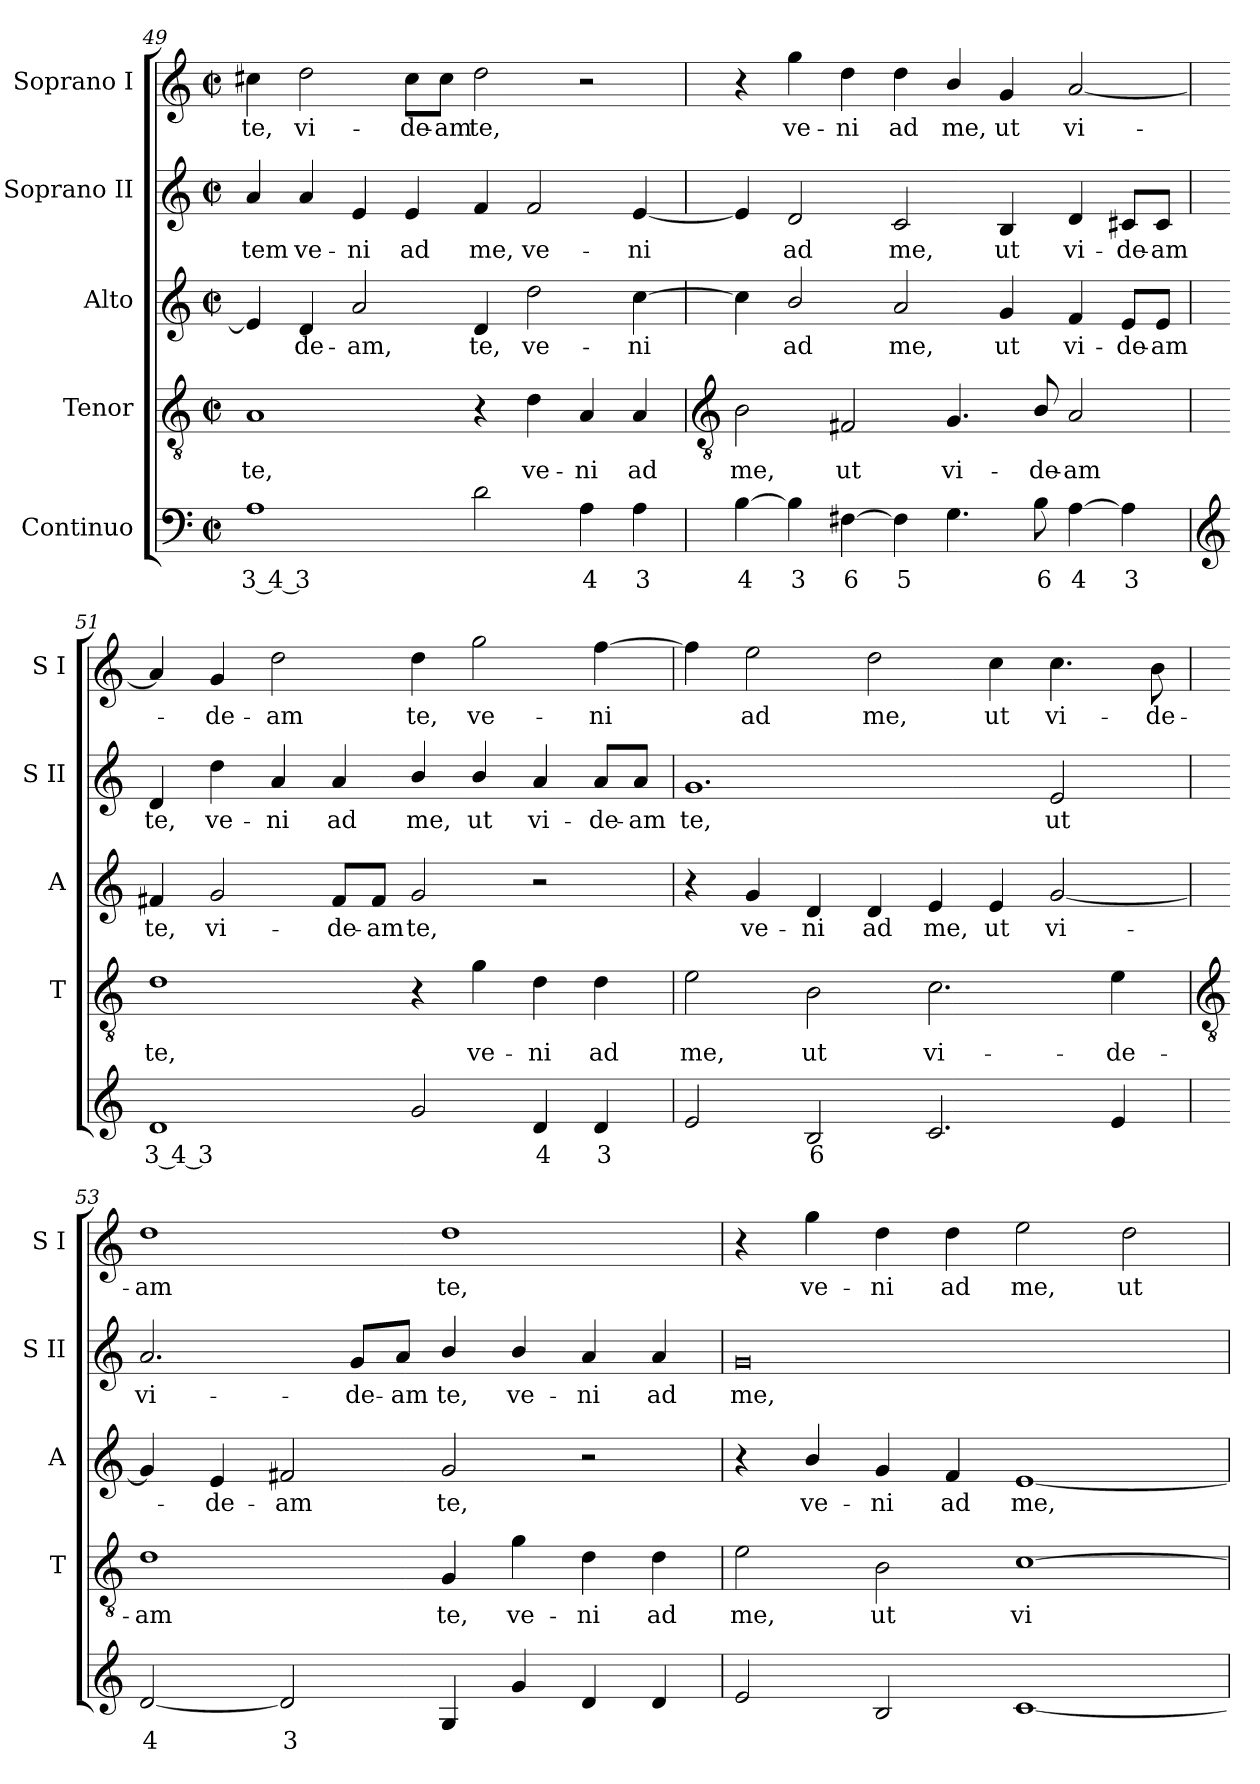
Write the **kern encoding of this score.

**kern	**text	**kern	**text	**kern	**text	**kern	**text	**kern	**text
*part5	*part5	*part4	*part4	*part3	*part3	*part2	*part2	*part1	*part1
*staff5	*staff5	*staff4	*staff4	*staff3	*staff3	*staff2	*staff2	*staff1	*staff1
*I"Continuo	*	*I"Tenor	*	*I"Alto	*	*I"Soprano II	*	*I"Soprano I	*
*	*	*I'T	*	*I'A	*	*I'S II	*	*I'S I	*
*clefF4	*	*clefGv2	*	*clefG2	*	*clefG2	*	*clefG2	*
*k[]	*	*k[]	*	*k[]	*	*k[]	*	*k[]	*
*C:	*	*C:	*	*C:	*	*C:	*	*C:	*
*M4/2	*	*M4/2	*	*M4/2	*	*M4/2	*	*M4/2	*
*met(c|)	*	*met(c|)	*	*met(c|)	*	*met(c|)	*	*met(c|)	*
=49	=49	=49	=49	=49	=49	=49	=49	=49	=49
!	!LO:LY:b	!	!LO:LY:b	!	!	!	!LO:LY:b	!	!LO:LY:b
1A	3 4 3	1A	te,	4e]	.	4a	tem	4cc#X	te,
!	!	!	!	!	!LO:LY:b	!	!LO:LY:b	!	!LO:LY:b
.	.	.	.	4d	de-	4a	ve-	2dd	vi-
!	!	!	!	!	!LO:LY:b	!	!LO:LY:b	!	!
.	.	.	.	2a	-am,	4e	-ni	.	.
!	!	!	!	!	!	!	!LO:LY:b	!	!LO:LY:b
.	.	.	.	.	.	4e	ad	8cc#\L	-de-
!	!	!	!	!	!	!	!	!	!LO:LY:b
.	.	.	.	.	.	.	.	8cc#\J	-am
!	!	!	!	!	!LO:LY:b	!	!LO:LY:b	!	!LO:LY:b
2d	.	4r	.	4d	te,	4f	me,	2dd	te,
!	!	!	!LO:LY:b	!	!LO:LY:b	!	!LO:LY:b	!	!
.	.	4d	ve-	2dd	ve-	2f	ve-	.	.
!	!LO:LY:b	!	!LO:LY:b	!	!	!	!	!	!
4A	4	4A	-ni	.	.	.	.	2r	.
!	!LO:LY:b	!	!LO:LY:b	!	!LO:LY:b	!	!LO:LY:b	!	!
4A	3	4A	ad	[4cc	-ni	[4e	-ni	.	.
!!LO:LB:g=z
=50	=50	=50	=50	=50	=50	=50	=50	=50	=50
*	*	*clefGv2	*	*	*	*	*	*	*
!	!LO:LY:b	!	!LO:LY:b	!	!	!	!	!	!
[4B	4	2B	me,	4cc]	.	4e]	.	4r	.
!	!LO:LY:b	!	!	!	!LO:LY:b	!	!LO:LY:b	!	!LO:LY:b
4B]	3	.	.	2b/	ad	2d	ad	4gg	ve-
!	!LO:LY:b	!	!LO:LY:b	!	!	!	!	!	!LO:LY:b
[4F#X	6	2F#X	ut	.	.	.	.	4dd	-ni
!	!LO:LY:b	!	!	!	!LO:LY:b	!	!LO:LY:b	!	!LO:LY:b
4F#]	5	.	.	2a	me,	2c	me,	4dd	ad
!	!	!	!LO:LY:b	!	!	!	!	!	!LO:LY:b
4.G	.	4.G	vi-	.	.	.	.	4b/	me,
!	!	!	!	!	!LO:LY:b	!	!LO:LY:b	!	!LO:LY:b
.	.	.	.	4g	ut	4B	ut	4g	ut
!	!LO:LY:b	!	!LO:LY:b	!	!	!	!	!	!
8B	6	8B/	-de-	.	.	.	.	.	.
!	!LO:LY:b	!	!LO:LY:b	!	!LO:LY:b	!	!LO:LY:b	!	!LO:LY:b
[4A	4	2A	-am	4f	vi-	4d	vi-	[2a	vi-
!	!LO:LY:b	!	!	!	!LO:LY:b	!	!LO:LY:b	!	!
4A]	3	.	.	8e/L	-de-	8c#X/L	-de-	.	.
!	!	!	!	!	!LO:LY:b	!	!LO:LY:b	!	!
.	.	.	.	8e/J	-am	8c#/J	-am	.	.
=51	=51	=51	=51	=51	=51	=51	=51	=51	=51
*clefG2	*	*	*	*	*	*	*	*	*
!	!LO:LY:b	!	!LO:LY:b	!	!LO:LY:b	!	!LO:LY:b	!	!
1d	3 4 3	1d	te,	4f#X	te,	4d	te,	4a]	.
!	!	!	!	!	!LO:LY:b	!	!LO:LY:b	!	!LO:LY:b
.	.	.	.	2g	vi-	4dd	ve-	4g	de-
!	!	!	!	!	!	!	!LO:LY:b	!	!LO:LY:b
.	.	.	.	.	.	4a	-ni	2dd	-am
!	!	!	!	!	!LO:LY:b	!	!LO:LY:b	!	!
.	.	.	.	8f#/L	-de-	4a	ad	.	.
!	!	!	!	!	!LO:LY:b	!	!	!	!
.	.	.	.	8f#/J	-am	.	.	.	.
!	!	!	!	!	!LO:LY:b	!	!LO:LY:b	!	!LO:LY:b
2g	.	4r	.	2g	te,	4b/	me,	4dd	te,
!	!	!	!LO:LY:b	!	!	!	!LO:LY:b	!	!LO:LY:b
.	.	4g	ve-	.	.	4b/	ut	2gg	ve-
!	!LO:LY:b	!	!LO:LY:b	!	!	!	!LO:LY:b	!	!
4d	4	4d	-ni	2r	.	4a	vi-	.	.
!	!LO:LY:b	!	!LO:LY:b	!	!	!	!LO:LY:b	!	!LO:LY:b
4d	3	4d	ad	.	.	8a/L	-de-	[4ff	-ni
!	!	!	!	!	!	!	!LO:LY:b	!	!
.	.	.	.	.	.	8a/J	-am	.	.
=52	=52	=52	=52	=52	=52	=52	=52	=52	=52
!	!	!	!LO:LY:b	!	!	!	!LO:LY:b	!	!
2e	.	2e	me,	4r	.	1.g	te,	4ff]	.
!	!	!	!	!	!LO:LY:b	!	!	!	!LO:LY:b
.	.	.	.	4g	ve-	.	.	2ee	ad
!	!LO:LY:b	!	!LO:LY:b	!	!LO:LY:b	!	!	!	!
2B	6	2B	ut	4d	-ni	.	.	.	.
!	!	!	!	!	!LO:LY:b	!	!	!	!LO:LY:b
.	.	.	.	4d	ad	.	.	2dd	me,
!	!	!	!LO:LY:b	!	!LO:LY:b	!	!	!	!
2.c	.	2.c	vi-	4e	me,	.	.	.	.
!	!	!	!	!	!LO:LY:b	!	!	!	!LO:LY:b
.	.	.	.	4e	ut	.	.	4cc	ut
!	!	!	!	!	!LO:LY:b	!	!LO:LY:b	!	!LO:LY:b
.	.	.	.	[2g	vi-	2e	ut	4.cc	vi-
!	!	!	!LO:LY:b	!	!	!	!	!	!
4e	.	4e	-de-	.	.	.	.	.	.
!	!	!	!	!	!	!	!	!	!LO:LY:b
.	.	.	.	.	.	.	.	8b	-de-
!!LO:LB:g=z
=53	=53	=53	=53	=53	=53	=53	=53	=53	=53
*	*	*clefGv2	*	*	*	*	*	*	*
!	!LO:LY:b	!	!LO:LY:b	!	!	!	!LO:LY:b	!	!LO:LY:b
[2d	4	1d	-am	4g]	.	2.a	vi-	1dd	-am
!	!	!	!	!	!LO:LY:b	!	!	!	!
.	.	.	.	4e	de-	.	.	.	.
!	!LO:LY:b	!	!	!	!LO:LY:b	!	!	!	!
2d]	3	.	.	2f#X	-am	.	.	.	.
!	!	!	!	!	!	!	!LO:LY:b	!	!
.	.	.	.	.	.	8g/L	-de-	.	.
!	!	!	!	!	!	!	!LO:LY:b	!	!
.	.	.	.	.	.	8a/J	-am	.	.
!	!	!	!LO:LY:b	!	!LO:LY:b	!	!LO:LY:b	!	!LO:LY:b
4G	.	4G	te,	2g	te,	4b/	te,	1dd	te,
!	!	!	!LO:LY:b	!	!	!	!LO:LY:b	!	!
4g	.	4g	ve-	.	.	4b/	ve-	.	.
!	!	!	!LO:LY:b	!	!	!	!LO:LY:b	!	!
4d	.	4d	-ni	2r	.	4a	-ni	.	.
!	!	!	!LO:LY:b	!	!	!	!LO:LY:b	!	!
4d	.	4d	ad	.	.	4a	ad	.	.
=54	=54	=54	=54	=54	=54	=54	=54	=54	=54
!	!	!	!LO:LY:b	!	!	!	!LO:LY:b	!	!
2e	.	2e	me,	4r	.	0g	me,	4r	.
!	!	!	!	!	!LO:LY:b	!	!	!	!LO:LY:b
.	.	.	.	4b/	ve-	.	.	4gg	ve-
!	!	!	!LO:LY:b	!	!LO:LY:b	!	!	!	!LO:LY:b
2B	.	2B	ut	4g	-ni	.	.	4dd	-ni
!	!	!	!	!	!LO:LY:b	!	!	!	!LO:LY:b
.	.	.	.	4f	ad	.	.	4dd	ad
!	!	!	!LO:LY:b	!	!LO:LY:b	!	!	!	!LO:LY:b
[1c	.	[1c	vi-	[1e	me,	.	.	2ee	me,
!	!	!	!	!	!	!	!	!	!LO:LY:b
.	.	.	.	.	.	.	.	2dd	ut
=	=	=	=	=	=	=	=	=	=
*-	*-	*-	*-	*-	*-	*-	*-	*-	*-
